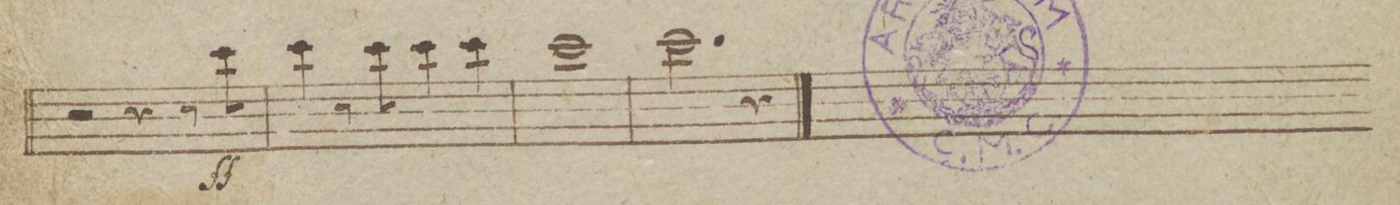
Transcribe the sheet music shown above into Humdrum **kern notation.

**kern	**dynam
*I"Clarinetto 1mo in B	*
*clefG2	*
*k[b-e-]	*
*met(c|)	*
*M2/2	*
2r	.
4r	.
8r	.
8bb-\	ff
=121	=121
4bb-\	.
8r	.
8bb-\	.
4bb-\	.
4bb-\	.
=122	=122
1bb-	.
=123	=123
2.bb-\	.
4r	.
==	==
*-	*-
